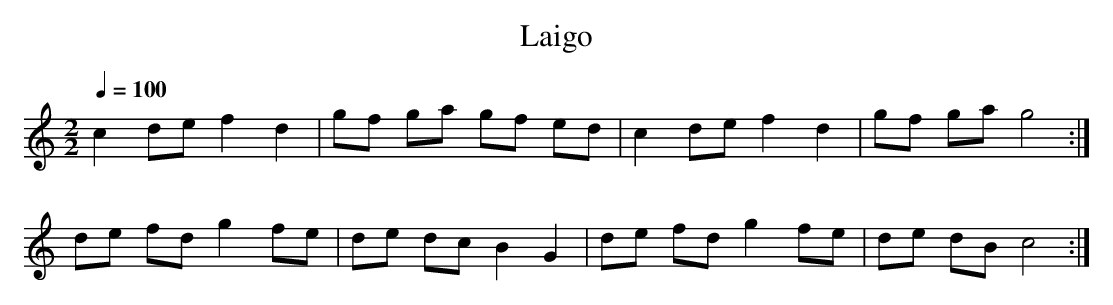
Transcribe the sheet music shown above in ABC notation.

X:1
T:Laigo
L:1/8
M:2/2
Q:1/4=100
K:C major
c2 de f2 d2|gf ga gf ed|c2 de f2 d2|gf ga g4:|
de fd g2 fe|de dc B2 G2|de fd g2 fe|de dB c4:|
